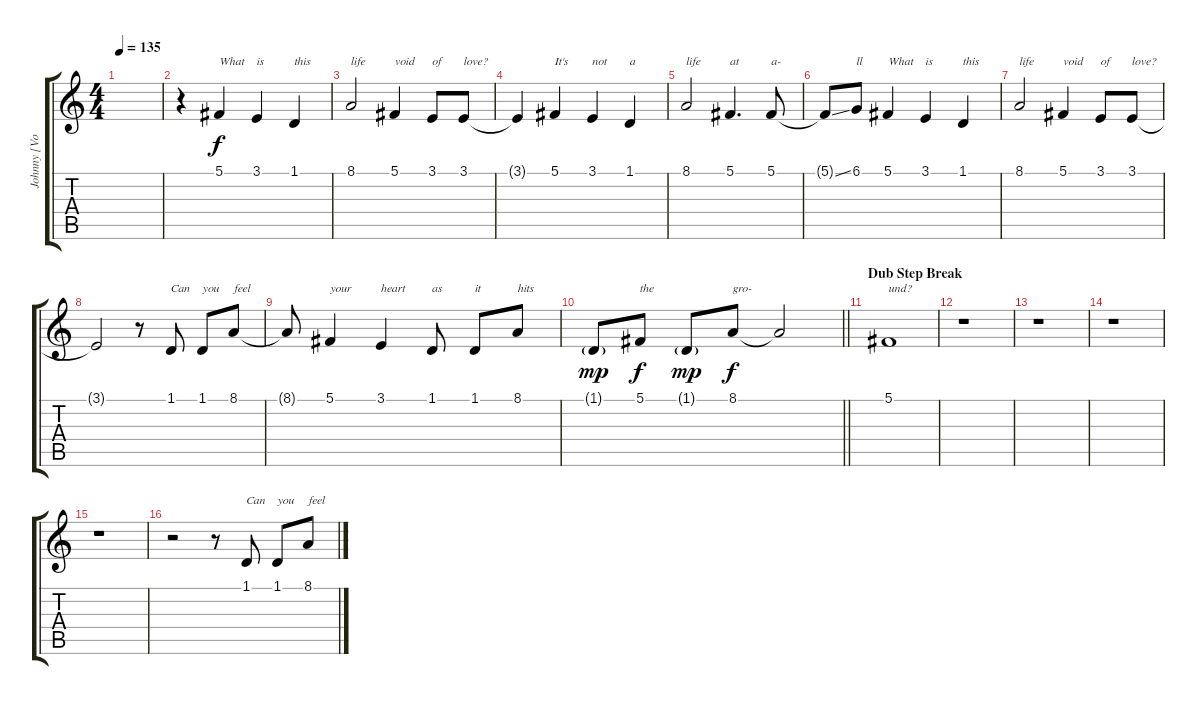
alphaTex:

\track ("Johnny [Vox]" "Johnny [Vo") {instrument lead2sawtooth}
\staff {score tabs}
\tuning (Db4 Ab3 E3 B2 Gb2 B1) {hide}
\ts (4 4)
\tempo 135
\clef g2
\ks c
|
r.4 5.1.4{txt "What"} 3.1.4{txt "is"} 1.1.4{txt "this"} |
8.1.2{txt "life"} 5.1.4{txt "void"} 3.1.8{txt "of"} 3.1.8{txt "love?"} |
3.1{t}.4 5.1.4{txt "It's"} 3.1.4{txt "not"} 1.1.4{txt "a"} |
8.1.2{txt "life"} 5.1.4{d txt "at"} 5.1.8{txt "a-"} |
5.1{ss t}.8 6.1.8{txt "ll"} 5.1.4{txt "What"} 3.1.4{txt "is"} 1.1.4{txt "this"} |
8.1.2{txt "life"} 5.1.4{txt "void"} 3.1.8{txt "of"} 3.1.8{txt "love?"} |
3.1{t}.2 r.8 1.1.8{txt "Can"} 1.1.8{txt "you"} 8.1.8{txt "feel"} |
8.1{t}.8 5.1.4{txt "your"} 3.1.4{txt "heart"} 1.1.8{txt "as"} 1.1.8{txt "it"} 8.1.8{txt "hits"} |
\barLineRight lightlight
1.1{g}.8{dy mp} 5.1.8{txt "the" dy f} 1.1{g}.8{dy mp} 8.1.8{txt "gro-" dy f} 8.1{t}.2 |
\section ("" "Dub Step Break")
5.1.1{txt "und?"} |
r.1 |
r.1 |
r.1 |
r.1 |
r.2 r.8 1.1.8{txt "Can"} 1.1.8{txt "you"} 8.1.8{txt "feel"}
